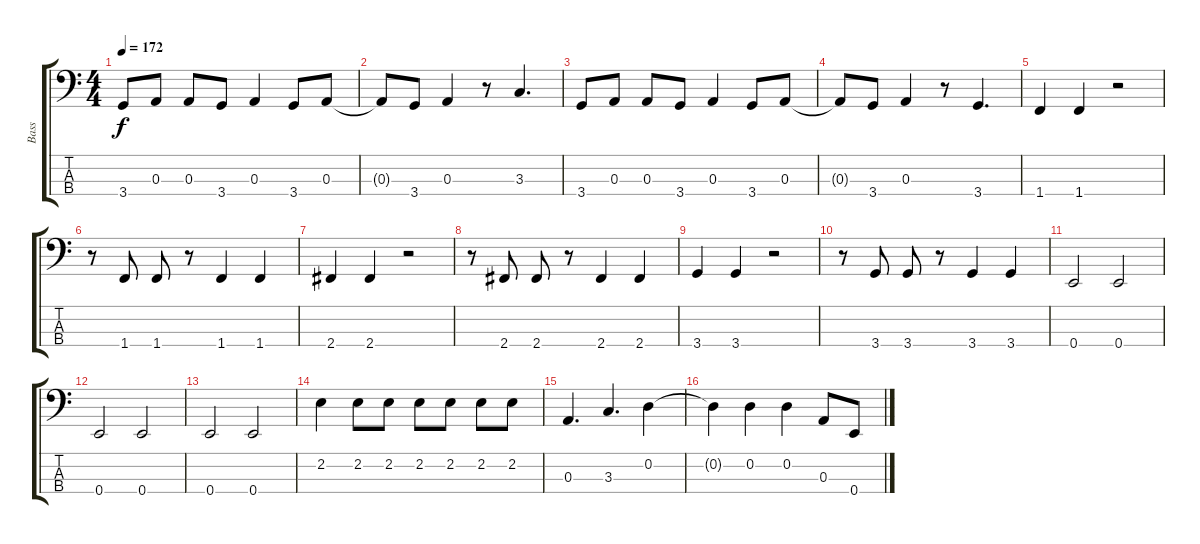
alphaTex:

\track ("Bass" "Bass") {instrument electricbassfinger}
\staff {score tabs}
\tuning (G2 D2 A1 E1) {hide}
\ts (4 4)
\tempo 172
\clef f4
\ks c
3.4.8{dy f} 0.3.8 0.3.8 3.4.8 0.3.4 3.4.8 0.3.8 |
0.3{t}.8 3.4.8 0.3.4 r.8 3.3.4{d} |
3.4.8 0.3.8 0.3.8 3.4.8 0.3.4 3.4.8 0.3.8 |
0.3{t}.8 3.4.8 0.3.4 r.8 3.4.4{d} |
1.4.4 1.4.4 r.2 |
r.8 1.4.8 1.4.8 r.8 1.4.4 1.4.4 |
2.4.4 2.4.4 r.2 |
r.8 2.4.8 2.4.8 r.8 2.4.4 2.4.4 |
3.4.4 3.4.4 r.2 |
r.8 3.4.8 3.4.8 r.8 3.4.4 3.4.4 |
0.4.2 0.4.2 |
0.4.2 0.4.2 |
0.4.2 0.4.2 |
2.2.4 2.2.8 2.2.8 2.2.8 2.2.8 2.2.8 2.2.8 |
0.3.4{d} 3.3.4{d} 0.2.4 |
0.2{t}.4 0.2.4 0.2.4 0.3.8 0.4.8
